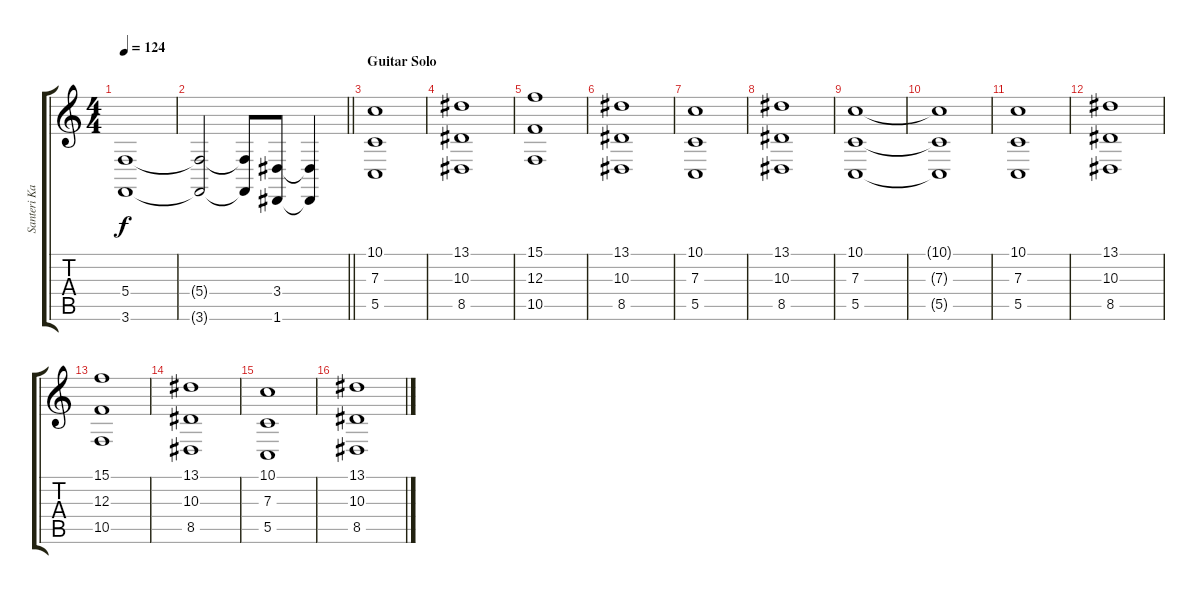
\track ("Santeri Kallio" "Santeri Ka") {instrument synthstrings1}
\staff {score tabs}
\tuning (D4 A3 F3 C3 G2 D2) {hide}
\ts (4 4)
\tempo 124
\clef g2
\ks c
(5.4 3.6).1{dy f} |
\barLineRight lightlight
(5.4{t} 3.6{t}).2 (5.4{t} 3.6{t}).8 (3.4 1.6).8 (3.4{t} 1.6{t}).4 |
\section ("" "Guitar Solo")
(10.1 7.3 5.5).1 |
(13.1 10.3 8.5).1 |
(15.1 12.3 10.5).1 |
(13.1 10.3 8.5).1 |
(10.1 7.3 5.5).1 |
(13.1 10.3 8.5).1 |
(10.1 7.3 5.5).1 |
(10.1{t} 7.3{t} 5.5{t}).1 |
(10.1 7.3 5.5).1 |
(13.1 10.3 8.5).1 |
(15.1 12.3 10.5).1 |
(13.1 10.3 8.5).1 |
(10.1 7.3 5.5).1 |
(13.1 10.3 8.5).1
